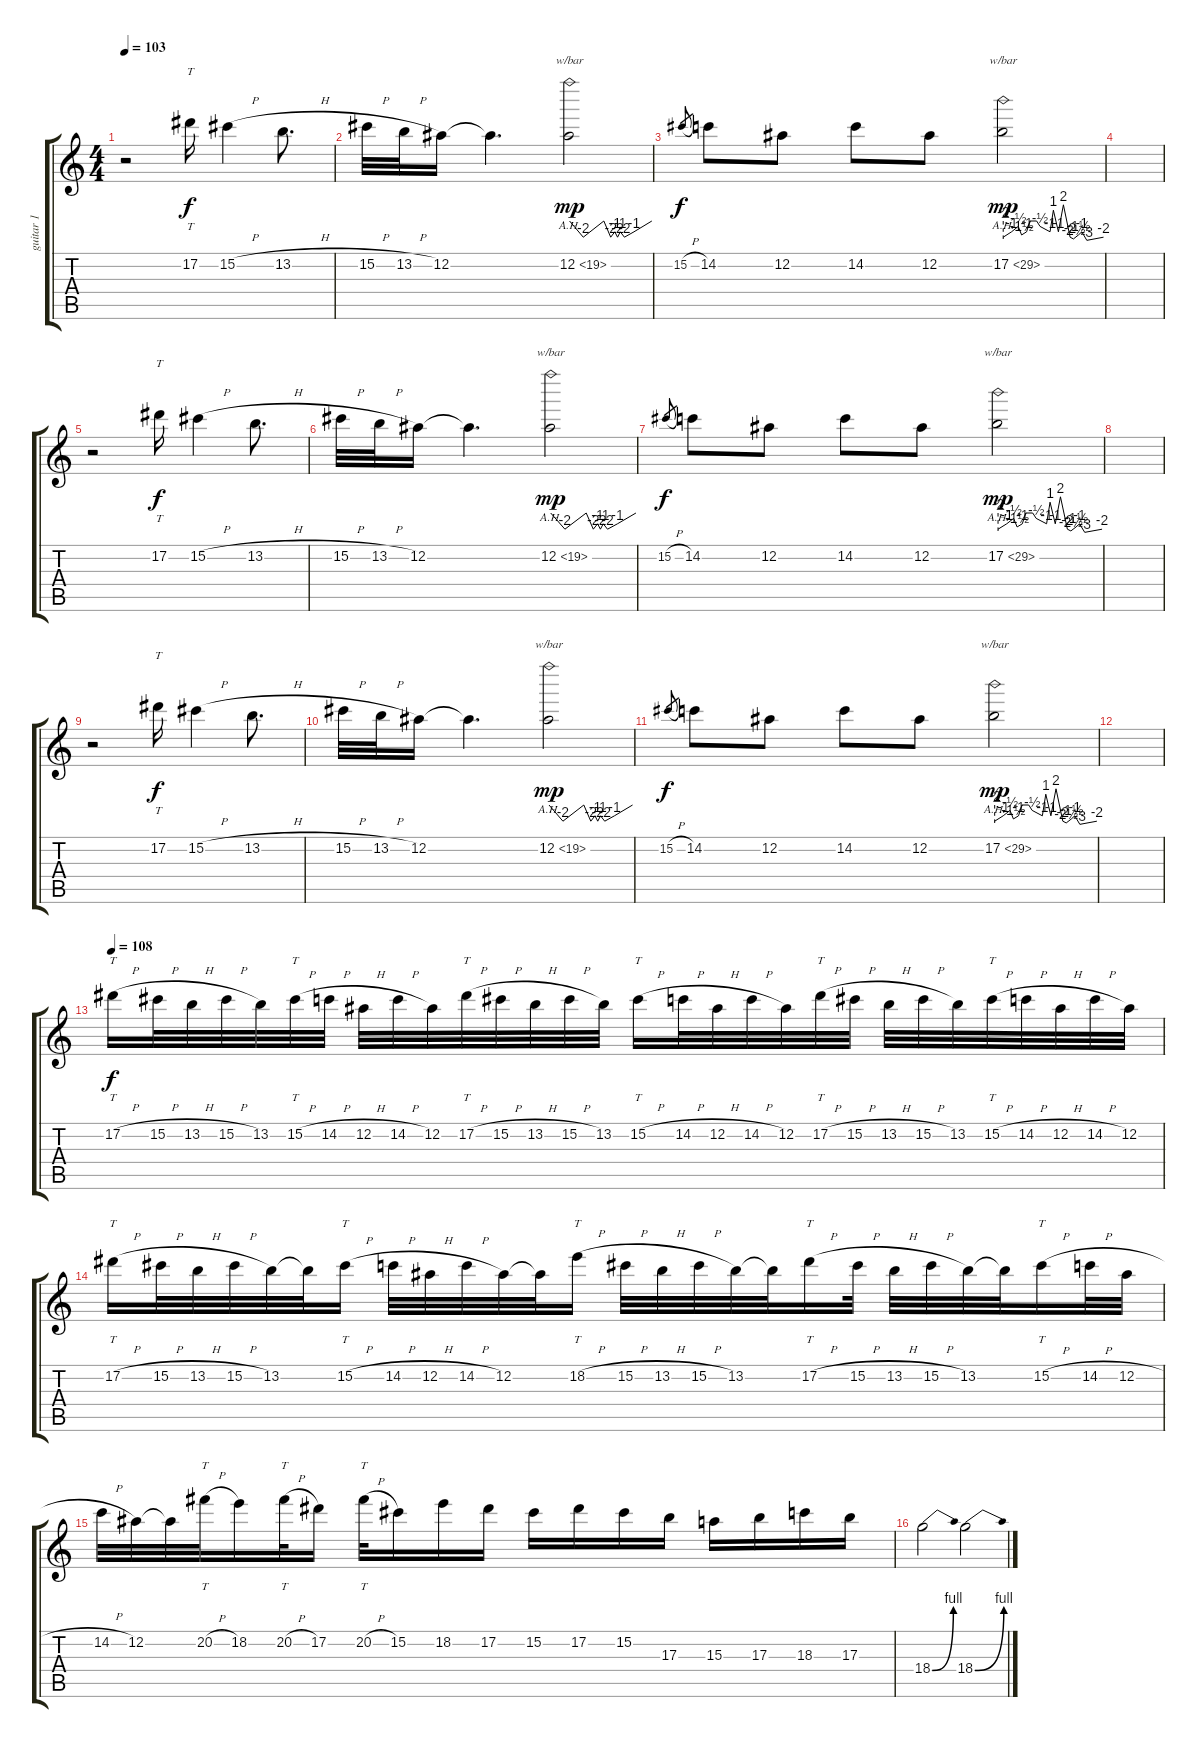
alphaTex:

\track ("guitar 1" "guitar 1") {solo instrument distortionguitar}
\staff {score tabs}
\tuning (Eb4 Bb3 Gb3 Db3 Ab2 Eb2) {hide}
\ts (4 4)
\tempo 103
\clef g2
\ks c
r.2{dy f} 17.2.16{tt} 15.2{h}.4 13.2{h}.8{d} |
15.2{h}.32 13.2{h}.32 12.2.16 12.2{t}.4{d} 12.2{ah 7}.2{tbe (custom default 0 0 10 -8 25 0 30 -8 33 -4 35 -8 37 -4 40 -8 47 -4 60 0) dy mp} |
15.2{h}.8{gr dy f} 14.2.8 12.2.8 14.2.8 12.2.8 17.2{ah 12}.2{tbe (custom default 0 -8 5 -4 9 -2 11 -6 14 -4 16 0 20 0 22 -2 28 -4 30 4 33 -4 36 8 38 0 40 -8 42 -10 45 -6 47 -4 50 -12 60 -8) dy mp} |
|
r.2 17.2.16{tt dy f} 15.2{h}.4 13.2{h}.8{d} |
15.2{h}.32 13.2{h}.32 12.2.16 12.2{t}.4{d} 12.2{ah 7}.2{tbe (custom default 0 0 10 -8 25 0 30 -8 33 -4 35 -8 37 -4 40 -8 47 -4 60 0) dy mp} |
15.2{h}.8{gr dy f} 14.2.8 12.2.8 14.2.8 12.2.8 17.2{ah 12}.2{tbe (custom default 0 -8 5 -4 9 -2 11 -6 14 -4 16 0 20 0 22 -2 28 -4 30 4 33 -4 36 8 38 0 40 -8 42 -10 45 -6 47 -4 50 -12 60 -8) dy mp} |
|
r.2 17.2.16{tt dy f} 15.2{h}.4 13.2{h}.8{d} |
15.2{h}.32 13.2{h}.32 12.2.16 12.2{t}.4{d} 12.2{ah 7}.2{tbe (custom default 0 0 10 -8 25 0 30 -8 33 -4 35 -8 37 -4 40 -8 47 -4 60 0) dy mp} |
15.2{h}.8{gr dy f} 14.2.8 12.2.8 14.2.8 12.2.8 17.2{ah 12}.2{tbe (custom default 0 -8 5 -4 9 -2 11 -6 14 -4 16 0 20 0 22 -2 28 -4 30 4 33 -4 36 8 38 0 40 -8 42 -10 45 -6 47 -4 50 -12 60 -8) dy mp} |
|
\tempo 108
17.2{h}.16{tt dy f} 15.2{h}.32 13.2{h}.32 15.2{h}.32 13.2.32 15.2{h}.32{tt} 14.2{h}.32 12.2{h}.32 14.2{h}.32 12.2.32 17.2{h}.32{tt} 15.2{h}.32 13.2{h}.32 15.2{h}.32 13.2.32 15.2{h}.16{tt} 14.2{h}.32 12.2{h}.32 14.2{h}.32 12.2.32 17.2{h}.32{tt} 15.2{h}.32 13.2{h}.32 15.2{h}.32 13.2.32 15.2{h}.32{tt} 14.2{h}.32 12.2{h}.32 14.2{h}.32 12.2.32 |
17.2{h}.16{tt} 15.2{h}.32 13.2{h}.32 15.2{h}.32 13.2.32 13.2{t}.32 15.2{h}.16{tt} 14.2{h}.32 12.2{h}.32 14.2{h}.32 12.2.32 12.2{t}.32 18.2{h}.16{tt} 15.2{h}.32 13.2{h}.32 15.2{h}.32 13.2.32 13.2{t}.32 17.2{h}.16{tt} 15.2{h}.32 13.2{h}.32 15.2{h}.32 13.2.32 13.2{t}.32 15.2{h}.16{tt} 14.2{h}.32 12.2{h}.32 |
14.2{h}.32 12.2.32 12.2{t}.32 20.2{h}.32{tt} 18.2.16 20.2{h}.32{tt} 17.2.16 20.2{h}.32{tt} 15.2.16 18.2.16 17.2.16 15.2.16 17.2.16 15.2.16 17.3.16 15.3.16 17.3.16 18.3.16 17.3.16 |
18.4{be (bend 0 0 60 4)}.2 18.4{be (bend 0 0 60 4)}.2
